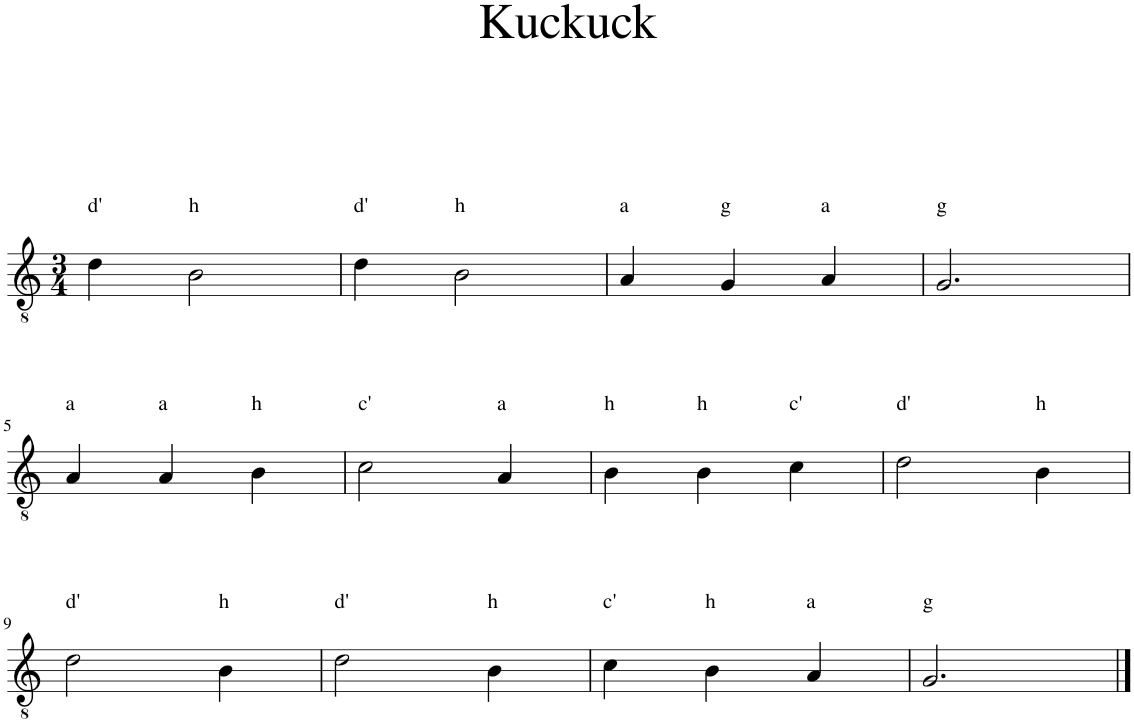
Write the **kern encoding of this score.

**kern
*part1
*staff1
*I"Classical Guitar
*I'Guit.
*clefGv2
*k[]
*M3/4
=1
!LO:TX:a:t=d'
4d\
!LO:TX:a:t=h
2B\
=2
!LO:TX:a:t=d'
4d\
!LO:TX:a:t=h
2B\
=3
!LO:TX:a:t=a
4A/
!LO:TX:a:t=g
4G/
!LO:TX:a:t=a
4A/
=4
!LO:TX:a:t=g
2.G/
!!LO:LB:g=z
=5
!LO:TX:a:t=a
4A/
!LO:TX:a:t=a
4A/
!LO:TX:a:t=h
4B\
=6
!LO:TX:a:t=c'
2c\
!LO:TX:a:t=a
4A/
=7
!LO:TX:a:t=h
4B\
!LO:TX:a:t=h
4B\
!LO:TX:a:t=c'
4c\
=8
!LO:TX:a:t=d'
2d\
!LO:TX:a:t=h
4B\
!!LO:LB:g=z
=9
!LO:TX:a:t=d'
2d\
!LO:TX:a:t=h
4B\
=10
!LO:TX:a:t=d'
2d\
!LO:TX:a:t=h
4B\
=11
!LO:TX:a:t=c'
4c\
!LO:TX:a:t=h
4B\
!LO:TX:a:t=a
4A/
=12
!LO:TX:a:t=g
2.G/
==
*-
